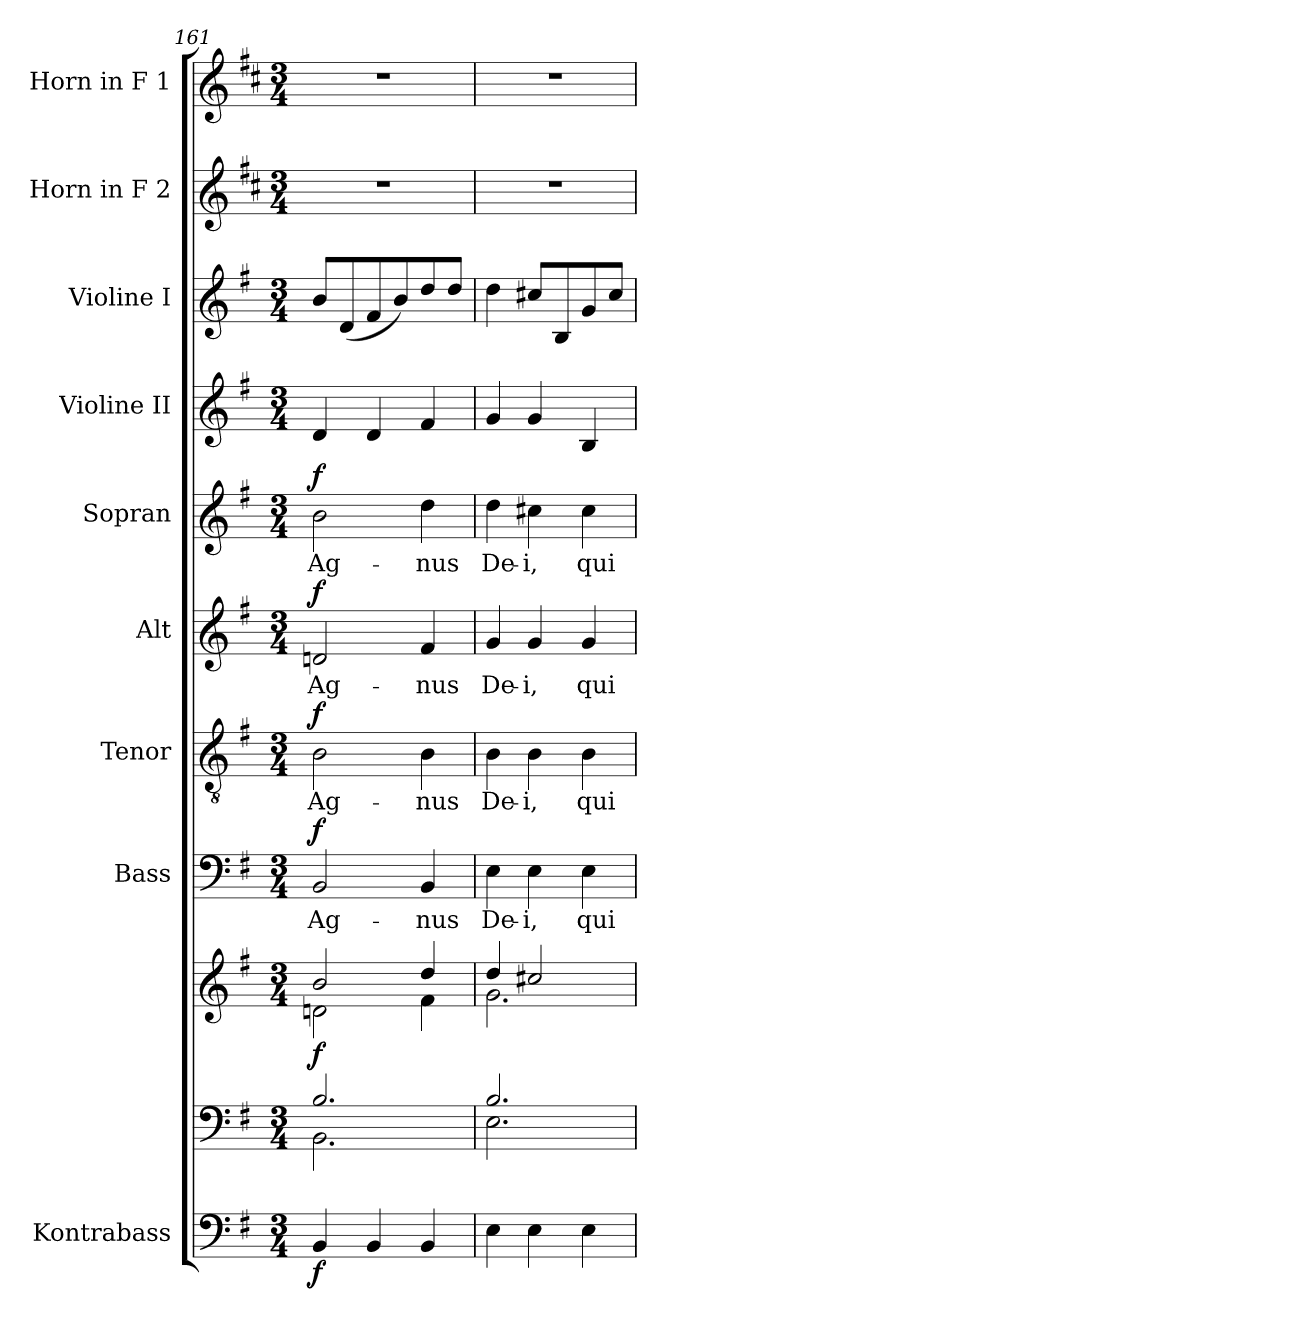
**kern	**dynam	**kern	**kern	**dynam	**kern	**text	**dynam	**kern	**text	**dynam	**kern	**text	**dynam	**kern	**text	**dynam	**kern	**kern	**kern	**kern
*part10	*part10	*part9	*part9	*part9	*part8	*part8	*part8	*part7	*part7	*part7	*part6	*part6	*part6	*part5	*part5	*part5	*part4	*part3	*part2	*part1
*staff11	*staff11	*staff10	*staff9	*staff9/10	*staff8	*staff8	*staff8	*staff7	*staff7	*staff7	*staff6	*staff6	*staff6	*staff5	*staff5	*staff5	*staff4	*staff3	*staff2	*staff1
*I"Kontrabass	*	*	*	*	*I"Bass	*	*	*I"Tenor	*	*	*I"Alt	*	*	*I"Sopran	*	*	*I"Violine II	*I"Violine I	*I"Horn in F 2	*I"Horn in F 1
*I'Kb.	*	*	*	*	*I'B.	*	*	*I'T.	*	*	*I'A.	*	*	*I'S.	*	*	*I'Vl. II	*I'Vl. I	*I'Hrn. 2	*I'Hrn. 1
*clefF4	*	*clefF4	*clefG2	*	*clefF4	*	*	*clefGv2	*	*	*clefG2	*	*	*clefG2	*	*	*clefG2	*clefG2	*clefG2	*clefG2
*ITrd7c12	*	*	*	*	*	*	*	*	*	*	*	*	*	*	*	*	*	*	*ITrd4c7	*ITrd4c7
*k[f#]	*	*k[f#]	*k[f#]	*	*k[f#]	*	*	*k[f#]	*	*	*k[f#]	*	*	*k[f#]	*	*	*k[f#]	*k[f#]	*k[f#]	*k[f#]
*G:	*	*G:	*G:	*	*G:	*	*	*G:	*	*	*G:	*	*	*G:	*	*	*G:	*G:	*G:	*G:
*M3/4	*	*M3/4	*M3/4	*	*M3/4	*	*	*M3/4	*	*	*M3/4	*	*	*M3/4	*	*	*M3/4	*M3/4	*M3/4	*M3/4
=161	=161	=161	=161	=161	=161	=161	=161	=161	=161	=161	=161	=161	=161	=161	=161	=161	=161	=161	=161	=161
*	*	*^	*^	*	*	*	*	*	*	*	*	*	*	*	*	*	*	*	*	*
!	!LO:DY:b	!	!	!	!	!LO:DY:b	!	!LO:LY:b	!LO:DY:a	!	!LO:LY:b	!LO:DY:a	!	!LO:LY:b	!LO:DY:a	!	!LO:LY:b	!LO:DY:a	!	!	!	!
4BBB/	f	2.B/	2.BB\	2b/	2dn\	f	2BB/	Ag-	f	2B\	Ag-	f	2dn/	Ag-	f	2b\	Ag-	f	4d/	8b/L	2.r	2.r
.	.	.	.	.	.	.	.	.	.	.	.	.	.	.	.	.	.	.	.	(<8d/	.	.
4BBB/	.	.	.	.	.	.	.	.	.	.	.	.	.	.	.	.	.	.	4d/	8f#/	.	.
.	.	.	.	.	.	.	.	.	.	.	.	.	.	.	.	.	.	.	.	8b/)	.	.
!	!	!	!	!	!	!	!	!LO:LY:b	!	!	!LO:LY:b	!	!	!LO:LY:b	!	!	!LO:LY:b	!	!	!	!	!
4BBB/	.	.	.	4dd/	4f#\	.	4BB/	-nus	.	4B\	-nus	.	4f#/	-nus	.	4dd\	-nus	.	4f#/	8dd/	.	.
.	.	.	.	.	.	.	.	.	.	.	.	.	.	.	.	.	.	.	.	8dd/J	.	.
=162	=162	=162	=162	=162	=162	=162	=162	=162	=162	=162	=162	=162	=162	=162	=162	=162	=162	=162	=162	=162	=162	=162
!	!	!	!	!	!	!	!	!LO:LY:b	!	!	!LO:LY:b	!	!	!LO:LY:b	!	!	!LO:LY:b	!	!	!	!	!
4EE\	.	2.B/	2.E\	4dd/	2.g\	.	4E\	De-	.	4B\	De-	.	4g/	De-	.	4dd\	De-	.	4g/	4dd\	2.r	2.r
!	!	!	!	!	!	!	!	!LO:LY:b	!	!	!LO:LY:b	!	!	!LO:LY:b	!	!	!LO:LY:b	!	!	!	!	!
4EE\	.	.	.	2cc#X/	.	.	4E\	-i,	.	4B\	-i,	.	4g/	-i,	.	4cc#X\	-i,	.	4g/	8cc#X/L	.	.
.	.	.	.	.	.	.	.	.	.	.	.	.	.	.	.	.	.	.	.	8B/	.	.
!	!	!	!	!	!	!	!	!LO:LY:b	!	!	!LO:LY:b	!	!	!LO:LY:b	!	!	!LO:LY:b	!	!	!	!	!
4EE\	.	.	.	.	.	.	4E\	qui	.	4B\	qui	.	4g/	qui	.	4cc#\	qui	.	4B/	8g/	.	.
.	.	.	.	.	.	.	.	.	.	.	.	.	.	.	.	.	.	.	.	8cc#/J	.	.
*	*	*v	*v	*	*	*	*	*	*	*	*	*	*	*	*	*	*	*	*	*	*	*
*	*	*	*v	*v	*	*	*	*	*	*	*	*	*	*	*	*	*	*	*	*	*
=	=	=	=	=	=	=	=	=	=	=	=	=	=	=	=	=	=	=	=	=
*-	*-	*-	*-	*-	*-	*-	*-	*-	*-	*-	*-	*-	*-	*-	*-	*-	*-	*-	*-	*-
